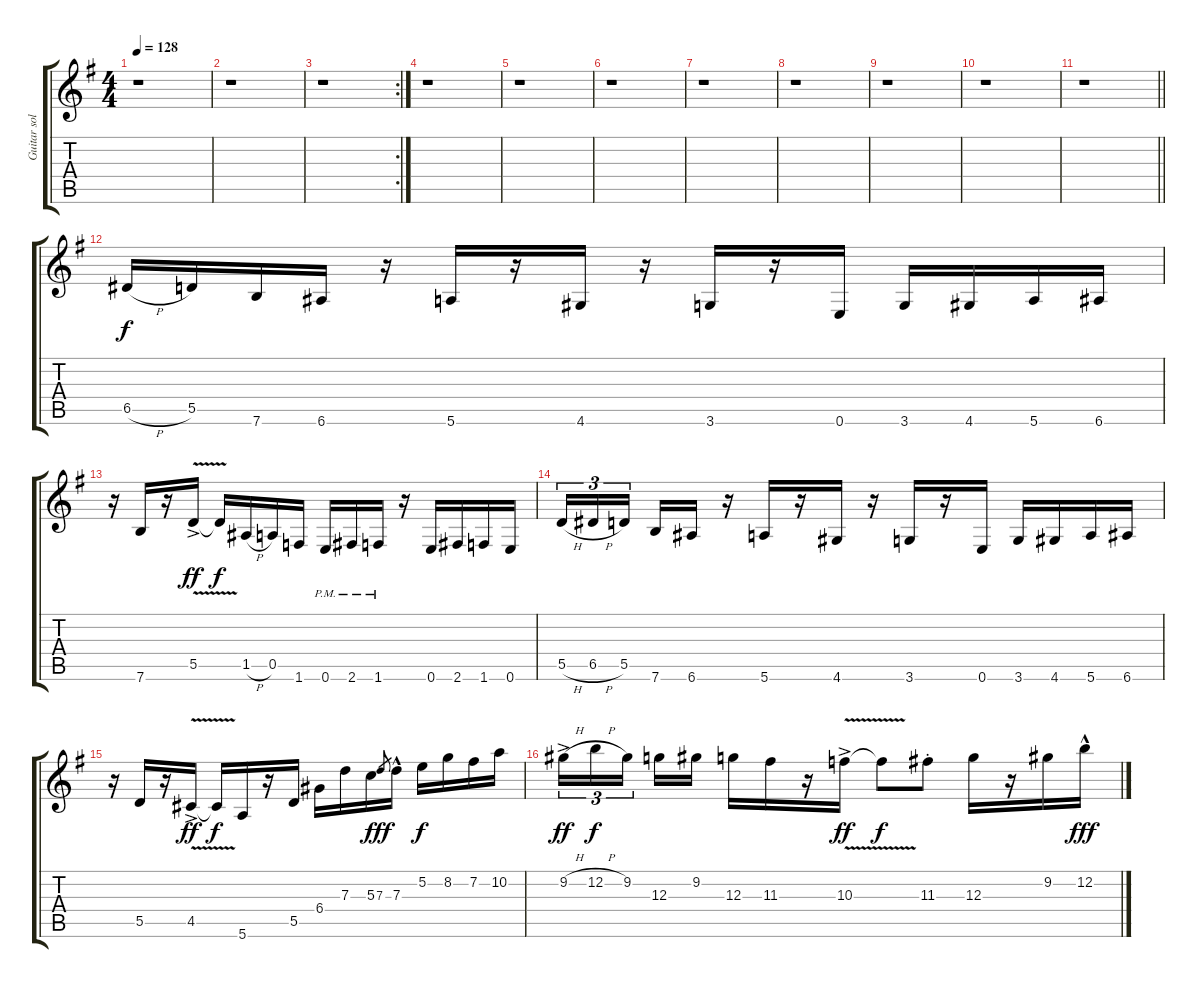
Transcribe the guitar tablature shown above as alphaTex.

\track ("Guitar solo" "Guitar sol") {instrument distortionguitar}
\staff {score tabs}
\tuning (E4 B3 G3 D3 A2 E2) {hide}
\ts (4 4)
\tempo 128
\clef g2
\ks g
r.1{dy ff} |
r.1 |
\rc 2
r.1 |
r.1 |
r.1 |
r.1 |
r.1 |
r.1 |
r.1 |
r.1 |
\barLineRight lightlight
r.1 |
6.5{h}.16{dy f} 5.5.16 7.6.16 6.6.16 r.16 5.6.16 r.16 4.6.16 r.16 3.6.16 r.16 0.6.16 3.6.16 4.6.16 5.6.16 6.6.16 |
r.16 7.6.16 r.16 5.5{v ac}.16{dy ff} 5.5{t}.16{dy f} 1.5{h}.16 0.5.16 1.6.16 0.6{pm}.16 2.6{pm}.16 1.6{pm}.16 r.16 0.6.16 2.6.16 1.6.16 0.6.16 |
5.5{h}.16{tu (3 2)} 6.5{h}.16{tu (3 2)} 5.5.16{tu (3 2) beam splitsecondary} 7.6.16 6.6.16 r.16 5.6.16 r.16 4.6.16 r.16 3.6.16 r.16 0.6.16 3.6.16 4.6.16 5.6.16 6.6.16 |
r.16 5.5.16 r.16 4.5{v ac}.16{dy ff} 4.5{t}.16{dy f} 5.6.16 r.16 5.5.16 6.4.16 7.3.16 5.3.16 7.3.8{gr dy fff} 7.3{hac}.16 5.2.16{dy f} 8.2.16 7.2.16 10.2.16 |
9.2{h ac}.16{tu (3 2) dy ff} 12.2{h}.16{tu (3 2) dy f} 9.2.16{tu (3 2) beam splitsecondary} 12.3.16 9.2.16 12.3.16 11.3.16 r.16 10.3{v ac}.16{dy ff} 10.3{t}.8{dy f} 11.3{st}.8 12.3.16 r.16 9.2.16 12.2{hac}.16{dy fff}
